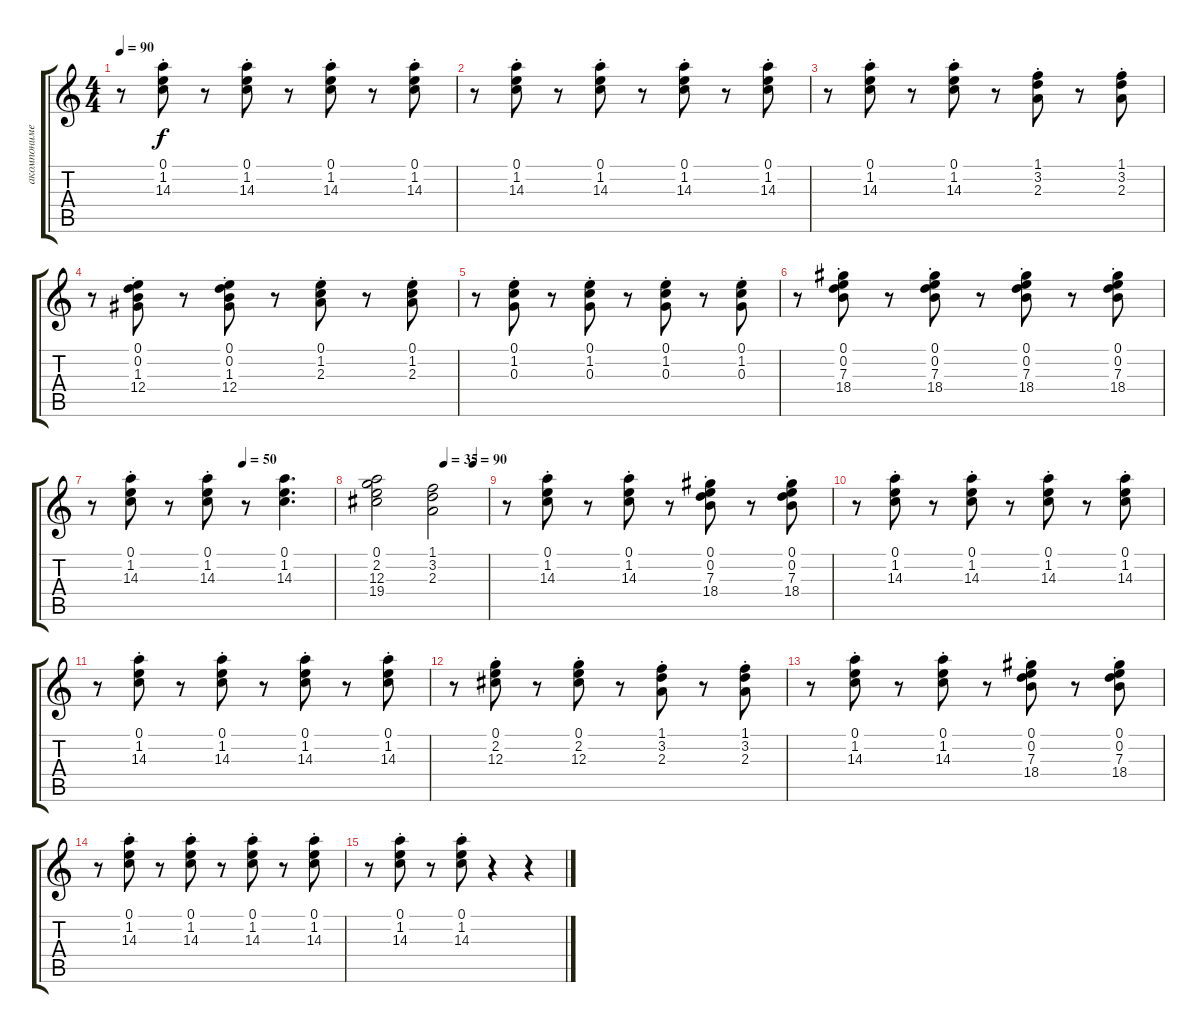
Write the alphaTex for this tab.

\track ("акомпонимент №2" "акомпониме") {instrument acousticguitarsteel}
\staff {score tabs}
\tuning (E4 B3 G3 D3 A2 E2) {hide}
\ts (4 4)
\tempo 90
\clef g2
\ks c
r.8{dy f} (0.1{st} 1.2{st} 14.3{st}).8 r.8 (0.1{st} 1.2{st} 14.3{st}).8 r.8 (0.1{st} 1.2{st} 14.3{st}).8 r.8 (0.1{st} 1.2{st} 14.3{st}).8 |
r.8 (0.1{st} 1.2{st} 14.3{st}).8 r.8 (0.1{st} 1.2{st} 14.3{st}).8 r.8 (0.1{st} 1.2{st} 14.3{st}).8 r.8 (0.1{st} 1.2{st} 14.3{st}).8 |
r.8 (0.1{st} 1.2{st} 14.3{st}).8 r.8 (0.1{st} 1.2{st} 14.3{st}).8 r.8 (1.1{st} 3.2{st} 2.3{st}).8 r.8 (1.1{st} 3.2{st} 2.3{st}).8 |
r.8 (0.1{st} 0.2{st} 1.3{st} 12.4{st}).8 r.8 (0.1{st} 0.2{st} 1.3{st} 12.4{st}).8 r.8 (0.1{st} 1.2{st} 2.3{st}).8 r.8 (0.1{st} 1.2{st} 2.3{st}).8 |
r.8 (0.1{st} 1.2{st} 0.3{st}).8 r.8 (0.1{st} 1.2{st} 0.3{st}).8 r.8 (0.1{st} 1.2{st} 0.3{st}).8 r.8 (0.1{st} 1.2{st} 0.3{st}).8 |
r.8 (0.1{st} 0.2{st} 7.3{st} 18.4{st}).8 r.8 (0.1{st} 0.2{st} 7.3{st} 18.4{st}).8 r.8 (0.1{st} 0.2{st} 7.3{st} 18.4{st}).8 r.8 (0.1{st} 0.2{st} 7.3{st} 18.4{st}).8 |
\tempo (50 0.625)
r.8 (0.1{st} 1.2{st} 14.3{st}).8 r.8 (0.1{st} 1.2{st} 14.3{st}).8 r.8 (0.1 1.2 14.3).4{d} |
\tempo (35 0.625)
\tempo (90 0.875)
(0.1 2.2 12.3 19.4).2 (1.1 3.2 2.3).2 |
r.8 (0.1{st} 1.2{st} 14.3{st}).8 r.8 (0.1{st} 1.2{st} 14.3{st}).8 r.8 (0.1{st} 0.2{st} 7.3{st} 18.4{st}).8 r.8 (0.1{st} 0.2{st} 7.3{st} 18.4{st}).8 |
r.8 (0.1{st} 1.2{st} 14.3{st}).8 r.8 (0.1{st} 1.2{st} 14.3{st}).8 r.8 (0.1{st} 1.2{st} 14.3{st}).8 r.8 (0.1{st} 1.2{st} 14.3{st}).8 |
r.8 (0.1{st} 1.2{st} 14.3{st}).8 r.8 (0.1{st} 1.2{st} 14.3{st}).8 r.8 (0.1{st} 1.2{st} 14.3{st}).8 r.8 (0.1{st} 1.2{st} 14.3{st}).8 |
r.8 (0.1{st} 2.2{st} 12.3{st}).8 r.8 (0.1{st} 2.2{st} 12.3{st}).8 r.8 (1.1{st} 3.2{st} 2.3{st}).8 r.8 (1.1{st} 3.2{st} 2.3{st}).8 |
r.8 (0.1{st} 1.2{st} 14.3{st}).8 r.8 (0.1{st} 1.2{st} 14.3{st}).8 r.8 (0.1{st} 0.2{st} 7.3{st} 18.4{st}).8 r.8 (0.1{st} 0.2{st} 7.3{st} 18.4{st}).8 |
r.8 (0.1{st} 1.2{st} 14.3{st}).8{volume 9} r.8 (0.1{st} 1.2{st} 14.3{st}).8{volume 8} r.8 (0.1{st} 1.2{st} 14.3{st}).8{volume 7} r.8 (0.1{st} 1.2{st} 14.3{st}).8{volume 6} |
r.8 (0.1{st} 1.2{st} 14.3{st}).8{volume 5} r.8 (0.1{st} 1.2{st} 14.3{st}).8{volume 4} r.4 r.4
